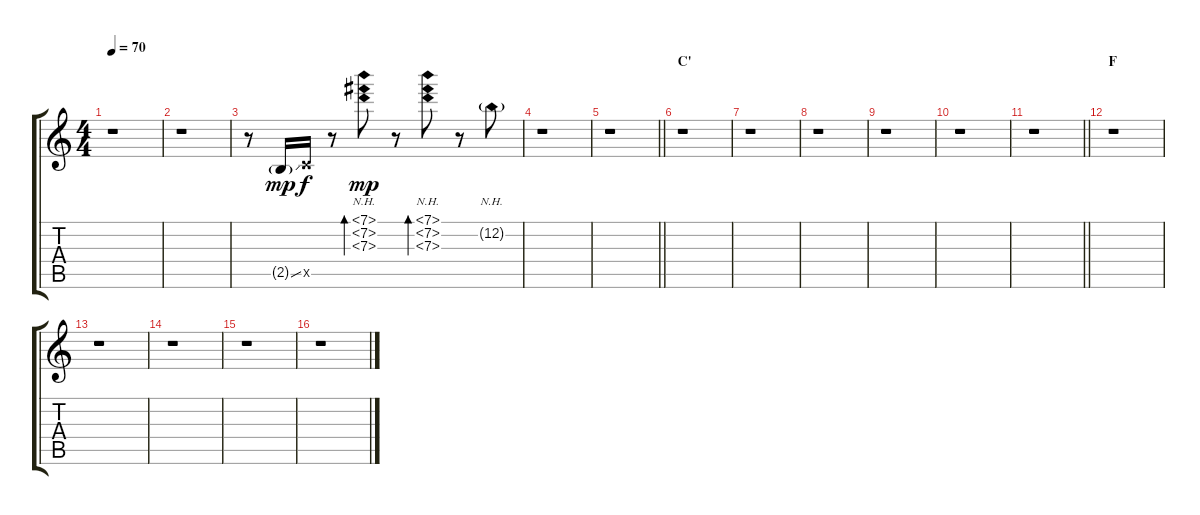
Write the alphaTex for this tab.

\track "" {instrument acousticguitarsteel}
\staff {score tabs}
\tuning (E4 B3 G3 D3 A2 E2) {hide}
\ts (4 4)
\tempo 70
\clef g2
\ks c
r.1{dy p} |
r.1 |
r.8 2.5{ss g}.16{dy mp} 3.5{x}.16{dy f} r.8 (7.1{nh} 7.2{nh} 7.3{nh}).8{bd 120 dy mp} r.8 (7.1{nh} 7.2{nh} 7.3{nh}).8{bd 120} r.8 12.2{nh g}.8 |
r.1 |
\barLineRight lightlight
r.1 |
\section ("" "C'")
r.1 |
r.1 |
r.1 |
r.1 |
r.1 |
\barLineRight lightlight
r.1 |
\section ("" "F")
r.1 |
r.1 |
r.1 |
r.1 |
r.1
